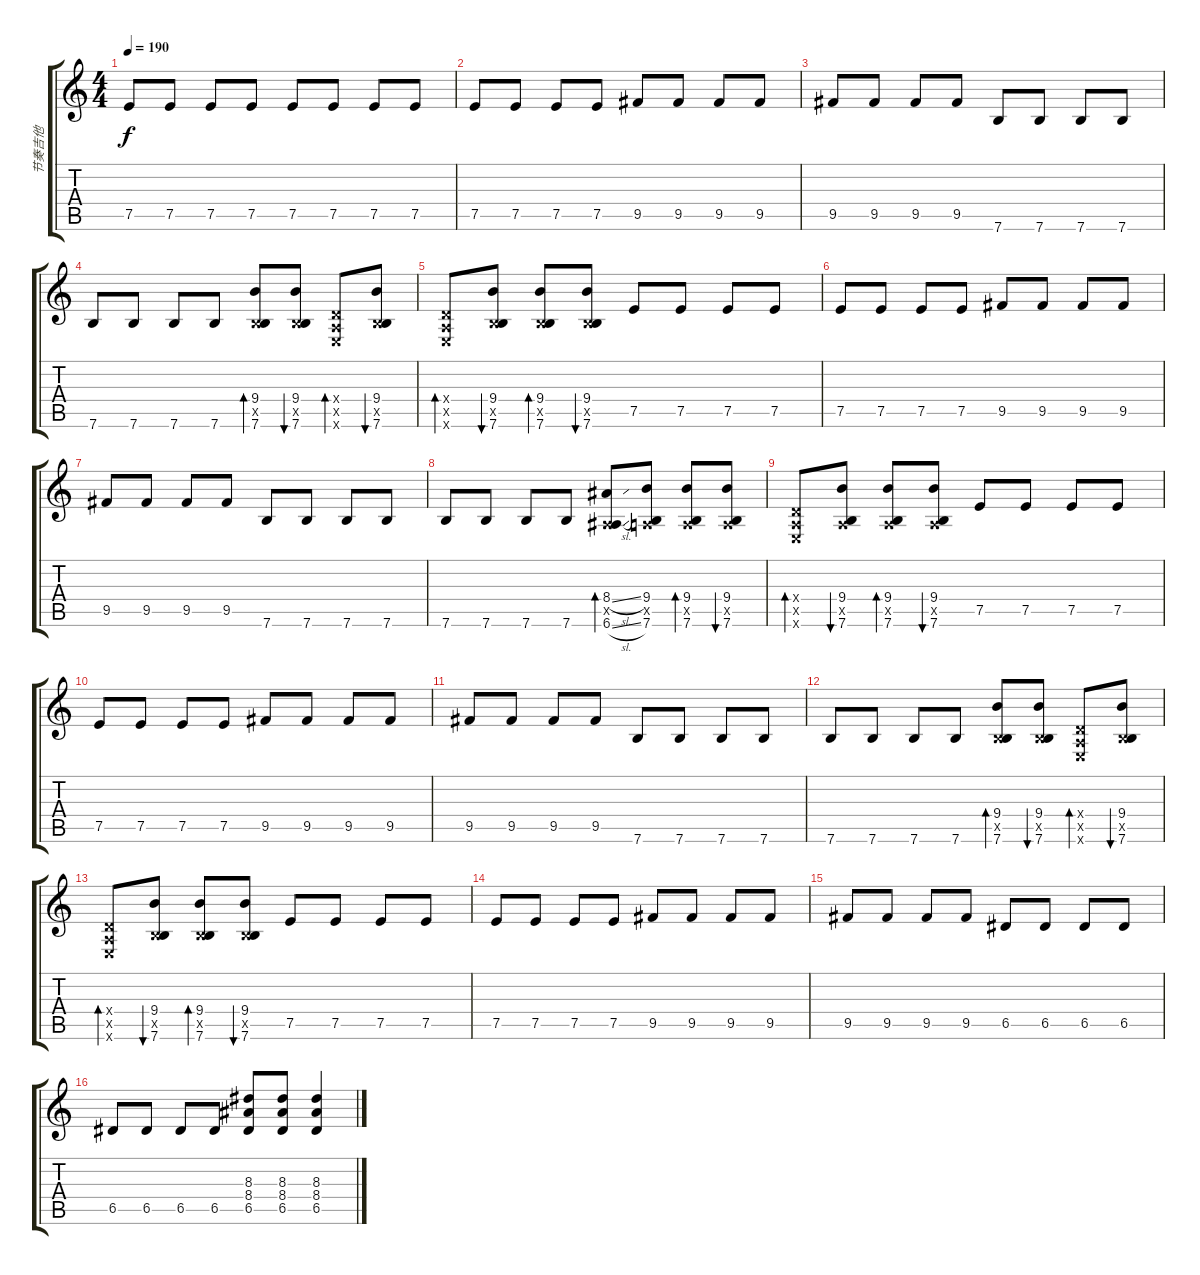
\track ("节奏吉他" "节奏吉他") {instrument distortionguitar}
\staff {score tabs}
\tuning (E4 B3 G3 D3 A2 E2) {hide}
\ts (4 4)
\tempo 190
\clef g2
\ks c
7.5.8{dy f} 7.5.8 7.5.8 7.5.8 7.5.8 7.5.8 7.5.8 7.5.8 |
7.5.8 7.5.8 7.5.8 7.5.8 9.5.8 9.5.8 9.5.8 9.5.8 |
9.5.8 9.5.8 9.5.8 9.5.8 7.6.8 7.6.8 7.6.8 7.6.8 |
7.6.8 7.6.8 7.6.8 7.6.8 (9.4 2.5{x} 7.6).8{bd 60} (9.4 2.5{x} 7.6).8{bu 60} (0.4{x} 0.5{x} 0.6{x}).8{bd 60} (9.4 2.5{x} 7.6).8{bu 60} |
(0.4{x} 0.5{x} 0.6{x}).8{bd 60} (9.4 2.5{x} 7.6).8{bu 60} (9.4 2.5{x} 7.6).8{bd 60} (9.4 2.5{x} 7.6).8{bu 60} 7.5.8 7.5.8 7.5.8 7.5.8 |
7.5.8 7.5.8 7.5.8 7.5.8 9.5.8 9.5.8 9.5.8 9.5.8 |
9.5.8 9.5.8 9.5.8 9.5.8 7.6.8 7.6.8 7.6.8 7.6.8 |
7.6.8 7.6.8 7.6.8 7.6.8 (8.4{sl} 0.5{x} 6.6{sl}).8{bd 60} (9.4 0.5{x} 7.6).8 (9.4 0.5{x} 7.6).8{bd 60} (9.4 0.5{x} 7.6).8{bu 60} |
(0.4{x} 0.5{x} 0.6{x}).8{bd 60} (9.4 0.5{x} 7.6).8{bu 60} (9.4 0.5{x} 7.6).8{bd 60} (9.4 0.5{x} 7.6).8{bu 60} 7.5.8 7.5.8 7.5.8 7.5.8 |
7.5.8 7.5.8 7.5.8 7.5.8 9.5.8 9.5.8 9.5.8 9.5.8 |
9.5.8 9.5.8 9.5.8 9.5.8 7.6.8 7.6.8 7.6.8 7.6.8 |
7.6.8 7.6.8 7.6.8 7.6.8 (9.4 2.5{x} 7.6).8{bd 60} (9.4 2.5{x} 7.6).8{bu 60} (0.4{x} 0.5{x} 0.6{x}).8{bd 60} (9.4 2.5{x} 7.6).8{bu 60} |
(0.4{x} 0.5{x} 0.6{x}).8{bd 60} (9.4 2.5{x} 7.6).8{bu 60} (9.4 2.5{x} 7.6).8{bd 60} (9.4 2.5{x} 7.6).8{bu 60} 7.5.8 7.5.8 7.5.8 7.5.8 |
7.5.8 7.5.8 7.5.8 7.5.8 9.5.8 9.5.8 9.5.8 9.5.8 |
9.5.8 9.5.8 9.5.8 9.5.8 6.5.8 6.5.8 6.5.8 6.5.8 |
6.5.8 6.5.8 6.5.8 6.5.8 (8.3 8.4 6.5).8 (8.3 8.4 6.5).8 (8.3 8.4 6.5).4
